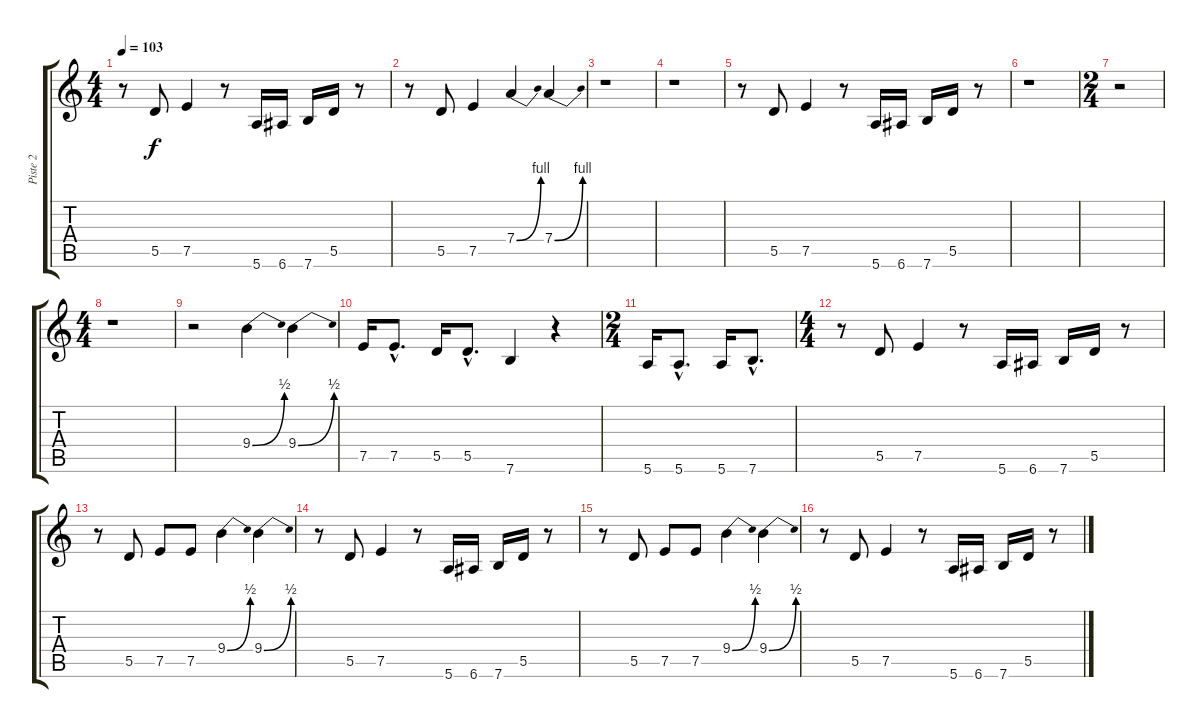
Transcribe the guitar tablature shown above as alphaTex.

\track ("Piste 2" "Piste 2") {instrument distortionguitar}
\staff {score tabs}
\tuning (E4 B3 G3 D3 A2 E2) {hide}
\ts (4 4)
\tempo 103
\clef g2
\ks c
r.8{dy f} 5.5.8 7.5.4 r.8 5.6.16 6.6.16 7.6.16 5.5.16 r.8 |
r.8 5.5.8 7.5.4 7.4{be (bend 0 0 60 4)}.4 7.4{be (bend 0 0 60 4)}.4 |
r.1 |
r.1 |
r.8 5.5.8 7.5.4 r.8 5.6.16 6.6.16 7.6.16 5.5.16 r.8 |
r.1 |
\ts (2 4)
r.2 |
\ts (4 4)
r.1 |
r.2 9.4{be (bend 0 0 60 2)}.4 9.4{be (bend 0 0 60 2)}.4 |
7.5.16 7.5{hac}.8{d} 5.5.16 5.5{hac}.8{d} 7.6.4 r.4 |
\ts (2 4)
5.6.16 5.6{hac}.8{d} 5.6.16 7.6{hac}.8{d} |
\ts (4 4)
r.8 5.5.8 7.5.4 r.8 5.6.16 6.6.16 7.6.16 5.5.16 r.8 |
r.8 5.5.8 7.5.8 7.5.8 9.4{be (bend 0 0 60 2)}.4 9.4{be (bend 0 0 60 2)}.4 |
r.8 5.5.8 7.5.4 r.8 5.6.16 6.6.16 7.6.16 5.5.16 r.8 |
r.8 5.5.8 7.5.8 7.5.8 9.4{be (bend 0 0 60 2)}.4 9.4{be (bend 0 0 60 2)}.4 |
r.8 5.5.8 7.5.4 r.8 5.6.16 6.6.16 7.6.16 5.5.16 r.8
